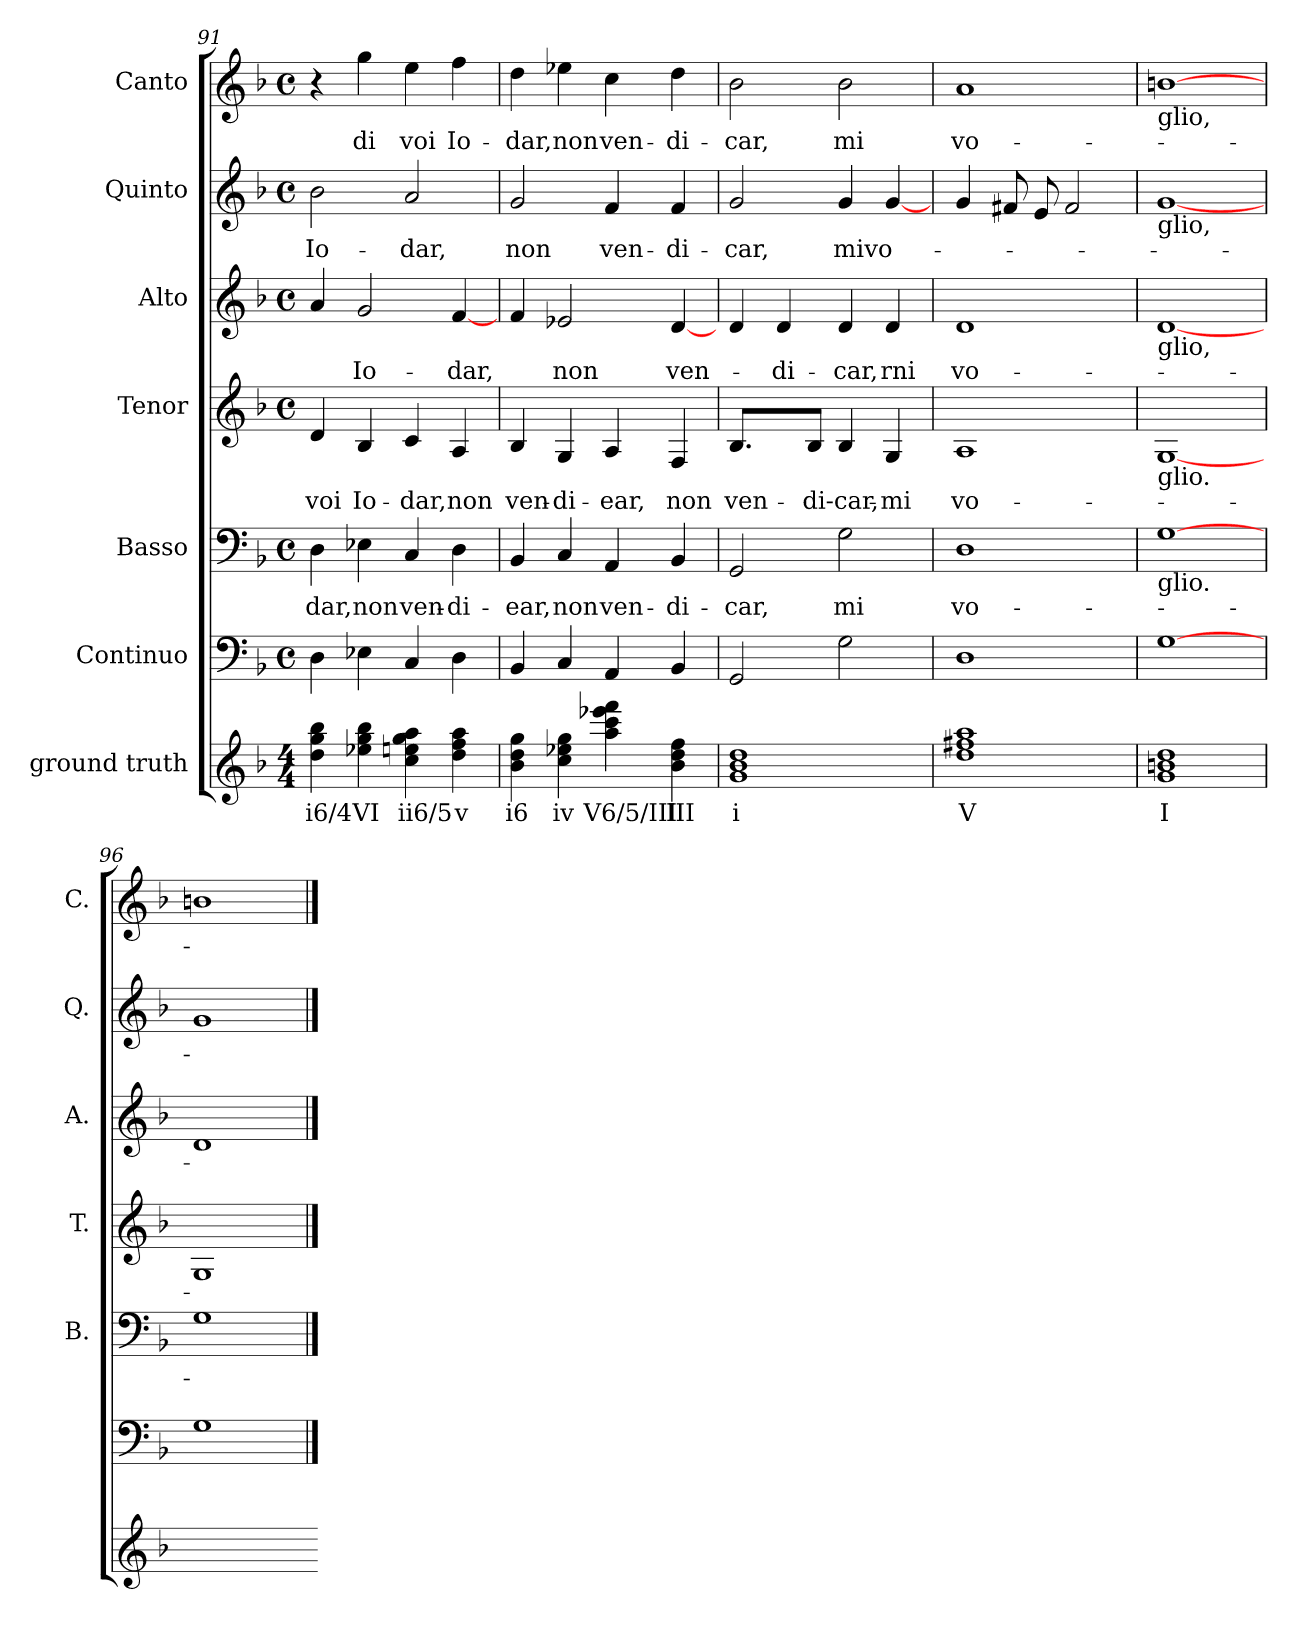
**kern	**text	**kern	**kern	**text	**kern	**text	**kern	**text	**kern	**text	**kern	**text
*part7	*part7	*part6	*part5	*part5	*part4	*part4	*part3	*part3	*part2	*part2	*part1	*part1
*staff7	*staff7	*staff6	*staff5	*staff5	*staff4	*staff4	*staff3	*staff3	*staff2	*staff2	*staff1	*staff1
*I"ground truth	*	*I"Continuo	*I"Basso	*	*I"Tenor	*	*I"Alto	*	*I"Quinto	*	*I"Canto	*
*	*	*	*I'B.	*	*I'T.	*	*I'A.	*	*I'Q.	*	*I'C.	*
*	*	*clefF4	*clefF4	*	*clefG2	*	*clefG2	*	*clefG2	*	*clefG2	*
*k[b-]	*	*k[b-]	*k[b-]	*	*k[b-]	*	*k[b-]	*	*k[b-]	*	*k[b-]	*
*	*	*F:	*F:	*	*F:	*	*F:	*	*F:	*	*F:	*
*M4/4	*	*M4/4	*M4/4	*	*M4/4	*	*M4/4	*	*M4/4	*	*M4/4	*
*	*	*met(c)	*met(c)	*	*met(c)	*	*met(c)	*	*met(c)	*	*met(c)	*
=91	=91	=91	=91	=91	=91	=91	=91	=91	=91	=91	=91	=91
4dd 4gg 4bb-	i6/4	4D	4D	-dar,	4d	-voi	4a	.	2b-	-Io-	4r	.
4ee-X 4gg 4bb-	VI	4E-	4E-	-non	4B-	-Io-	2g	-Io-	.	.	4gg	-di
4cc 4een 4gg 4aa	ii6/5	4C	4C	-ven-	4c	-dar,	.	.	2a	-dar,	4ee	-voi
4dd 4ff 4aa	v	4D	4D	-di-	4A	-non	[4f	-dar,	.	.	4ff	-Io-
=92	=92	=92	=92	=92	=92	=92	=92	=92	=92	=92	=92	=92
4b- 4dd 4gg	i6	4BB-	4BB-	-ear,	4B-	-ven-	4f	.	2g	-non	4dd	-dar,
4cc 4ee-X 4gg	iv	4C	4C	-non	4G	-di-	2e-	-non	.	.	4ee-	-non
4aa 4ccc 4eee-X 4fff	V6/5/III	4AA	4AA	-ven-	4A	-ear,	.	.	4f	-ven-	4cc	-ven-
4b- 4dd 4ff	III	4BB-	4BB-	-di-	4F	-non	[4d	-ven-	4f	-di-	4dd	-di-
=93	=93	=93	=93	=93	=93	=93	=93	=93	=93	=93	=93	=93
1g 1b- 1dd	i	2GG	2GG	-car,	4.B-	-ven-	4d	.	2g	-car,	2b-	-car,
.	.	.	.	.	.	.	4d	-di-	.	.	.	.
.	.	.	.	.	8B-J	-di-car,-	.	.	.	.	.	.
.	.	2G	2G	-mi	4B-	.	4d	-car,	4g	-mi	2b-	-mi
.	.	.	.	.	4G	-mi	4d	-rni	[4g	-vo-	.	.
=94	=94	=94	=94	=94	=94	=94	=94	=94	=94	=94	=94	=94
1dd 1ff#X 1aa	V	1D	1D	-vo-	1A	-vo-	1d	-vo-	4g	.	1a	-vo-
.	.	.	.	.	.	.	.	.	8f#L	.	.	.
.	.	.	.	.	.	.	.	.	8e	.	.	.
.	.	.	.	.	.	.	.	.	2f#	.	.	.
=95	=95	=95	=95	=95	=95	=95	=95	=95	=95	=95	=95	=95
!	!	!	!	!	!	!	!	!	!	!	!LO:TX:b:t=glio,	!
!	!	!	!	!	!	!	!	!	!LO:TX:b:t=glio,	!	!	!
!	!	!	!	!	!	!	!LO:TX:b:t=glio,	!	!	!	!	!
!	!	!	!	!	!LO:TX:b:t=glio.	!	!	!	!	!	!	!
!	!	!	!LO:TX:b:t=glio.	!	!	!	!	!	!	!	!	!
1g 1bn 1dd	I	[1G	[1G	.	[1G	.	[1d	.	[1g	.	[1b	.
=96	=96	=96	=96	=96	=96	=96	=96	=96	=96	=96	=96	=96
1ryy	.	1G	1G	.	1G	.	1d	.	1g	.	1b	.
=	==	==	==	==	==	==	==	==	==	==	==	==
*-	*-	*-	*-	*-	*-	*-	*-	*-	*-	*-	*-	*-
